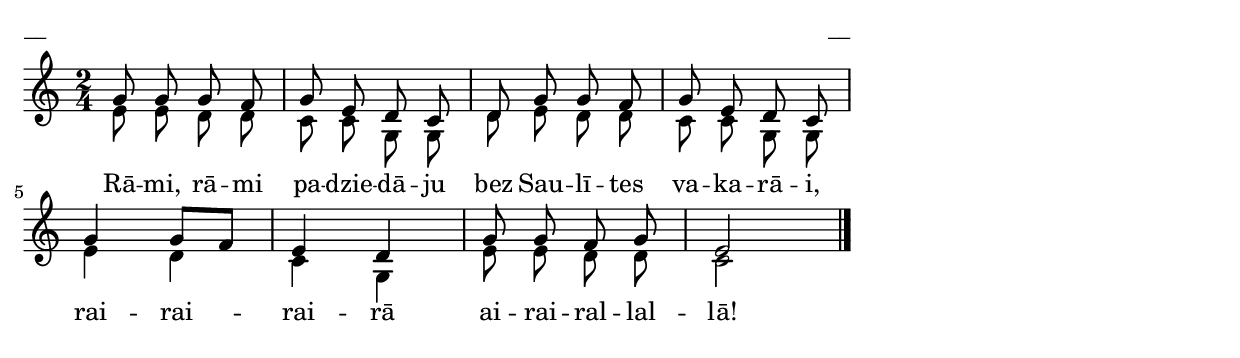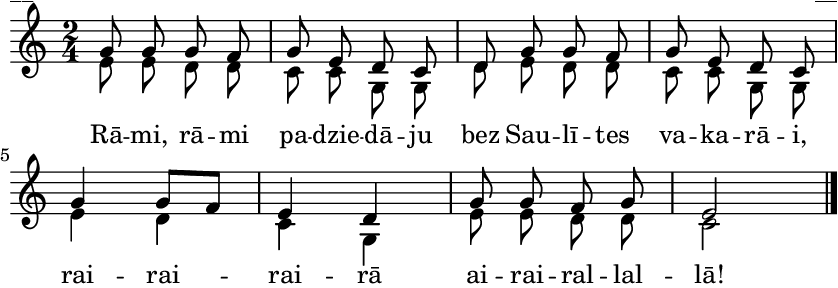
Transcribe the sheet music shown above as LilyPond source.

\version "2.13.18"
#(ly:set-option 'crop #t)
\paper {
line-width = 14\cm
left-margin = 0.4\cm
between-system-padding = 0.1\cm
between-system-space = 0.1\cm
}
% AALapas
% Rāmi, rāmi padziedāju
\layout {
indent = #0
ragged-last = ##f
}


voiceA = \relative c' {
\clef "treble"
\key c \major
\time 2/4
g'8 g g f |
g8 e d c |
d8 g g f |
g8 e d c |
g'4 g8[ f] |
e4 d |
g8 g f g |
e2 |
\bar "|."
}


voiceB = \relative c' {
\clef "treble"
\key c \major
\time 2/4
e8 e d d |
c8 c g g |
d'8 e d d |
c8 c g g |
e'4 d |
c4 g |
e'8 e d d |
c2 |
\bar "|."
}


lyricA = \lyricmode {
Rā -- mi, rā -- mi pa -- dzie -- dā -- ju bez Sau -- lī -- tes va -- ka -- rā -- i,
rai -- rai -- rai -- rā ai -- rai -- ral -- lal -- lā!
}




fullScore = <<
\new Staff {
<<
\new Voice = "voiceA" { \voiceOne \autoBeamOff \voiceA }
\new Voice = "voiceB" { \voiceTwo \autoBeamOff \voiceB }
\new Lyrics \lyricsto "voiceB" \lyricA
>>
}
>>



\score {
\fullScore
\header { piece = "__" opus = "__" }
}
\markup { \with-color #(x11-color 'white) \sans \smaller "__" }
\score {
\unfoldRepeats
\fullScore
\midi {
\context { \Staff \remove "Staff_performer" }
\context { \Voice \consists "Staff_performer" }
}
}


